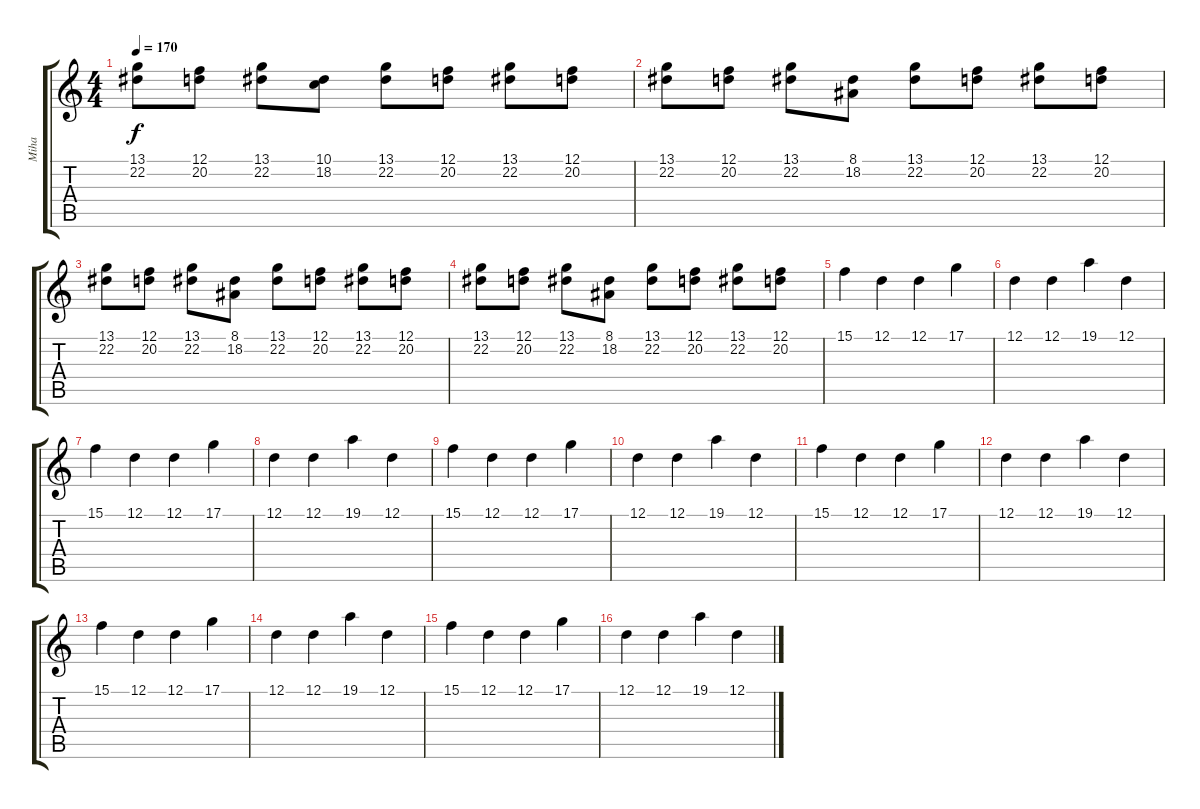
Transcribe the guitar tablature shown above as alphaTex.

\track ("Miha" "Miha") {instrument musicbox}
\staff {score tabs}
\tuning (D4 A3 F3 C3 G2 D2) {hide}
\ts (4 4)
\tempo 170
\clef g2
\ks c
(13.1 22.2).8{dy f instrument stringensemble1} (12.1 20.2).8 (13.1 22.2).8 (10.1 18.2).8 (13.1 22.2).8 (12.1 20.2).8 (13.1 22.2).8 (12.1 20.2).8 |
(13.1 22.2).8 (12.1 20.2).8 (13.1 22.2).8 (8.1 18.2).8 (13.1 22.2).8 (12.1 20.2).8 (13.1 22.2).8 (12.1 20.2).8 |
(13.1 22.2).8 (12.1 20.2).8 (13.1 22.2).8 (8.1 18.2).8 (13.1 22.2).8 (12.1 20.2).8 (13.1 22.2).8 (12.1 20.2).8 |
(13.1 22.2).8 (12.1 20.2).8 (13.1 22.2).8 (8.1 18.2).8 (13.1 22.2).8 (12.1 20.2).8 (13.1 22.2).8 (12.1 20.2).8 |
15.1.4{instrument musicbox} 12.1.4 12.1.4 17.1.4 |
12.1.4 12.1.4 19.1.4 12.1.4 |
15.1.4 12.1.4 12.1.4 17.1.4 |
12.1.4 12.1.4 19.1.4 12.1.4 |
15.1.4{instrument musicbox} 12.1.4 12.1.4 17.1.4 |
12.1.4 12.1.4 19.1.4 12.1.4 |
15.1.4 12.1.4 12.1.4 17.1.4 |
12.1.4 12.1.4 19.1.4 12.1.4 |
15.1.4{instrument musicbox} 12.1.4 12.1.4 17.1.4 |
12.1.4 12.1.4 19.1.4 12.1.4 |
15.1.4 12.1.4 12.1.4 17.1.4 |
12.1.4 12.1.4 19.1.4 12.1.4
